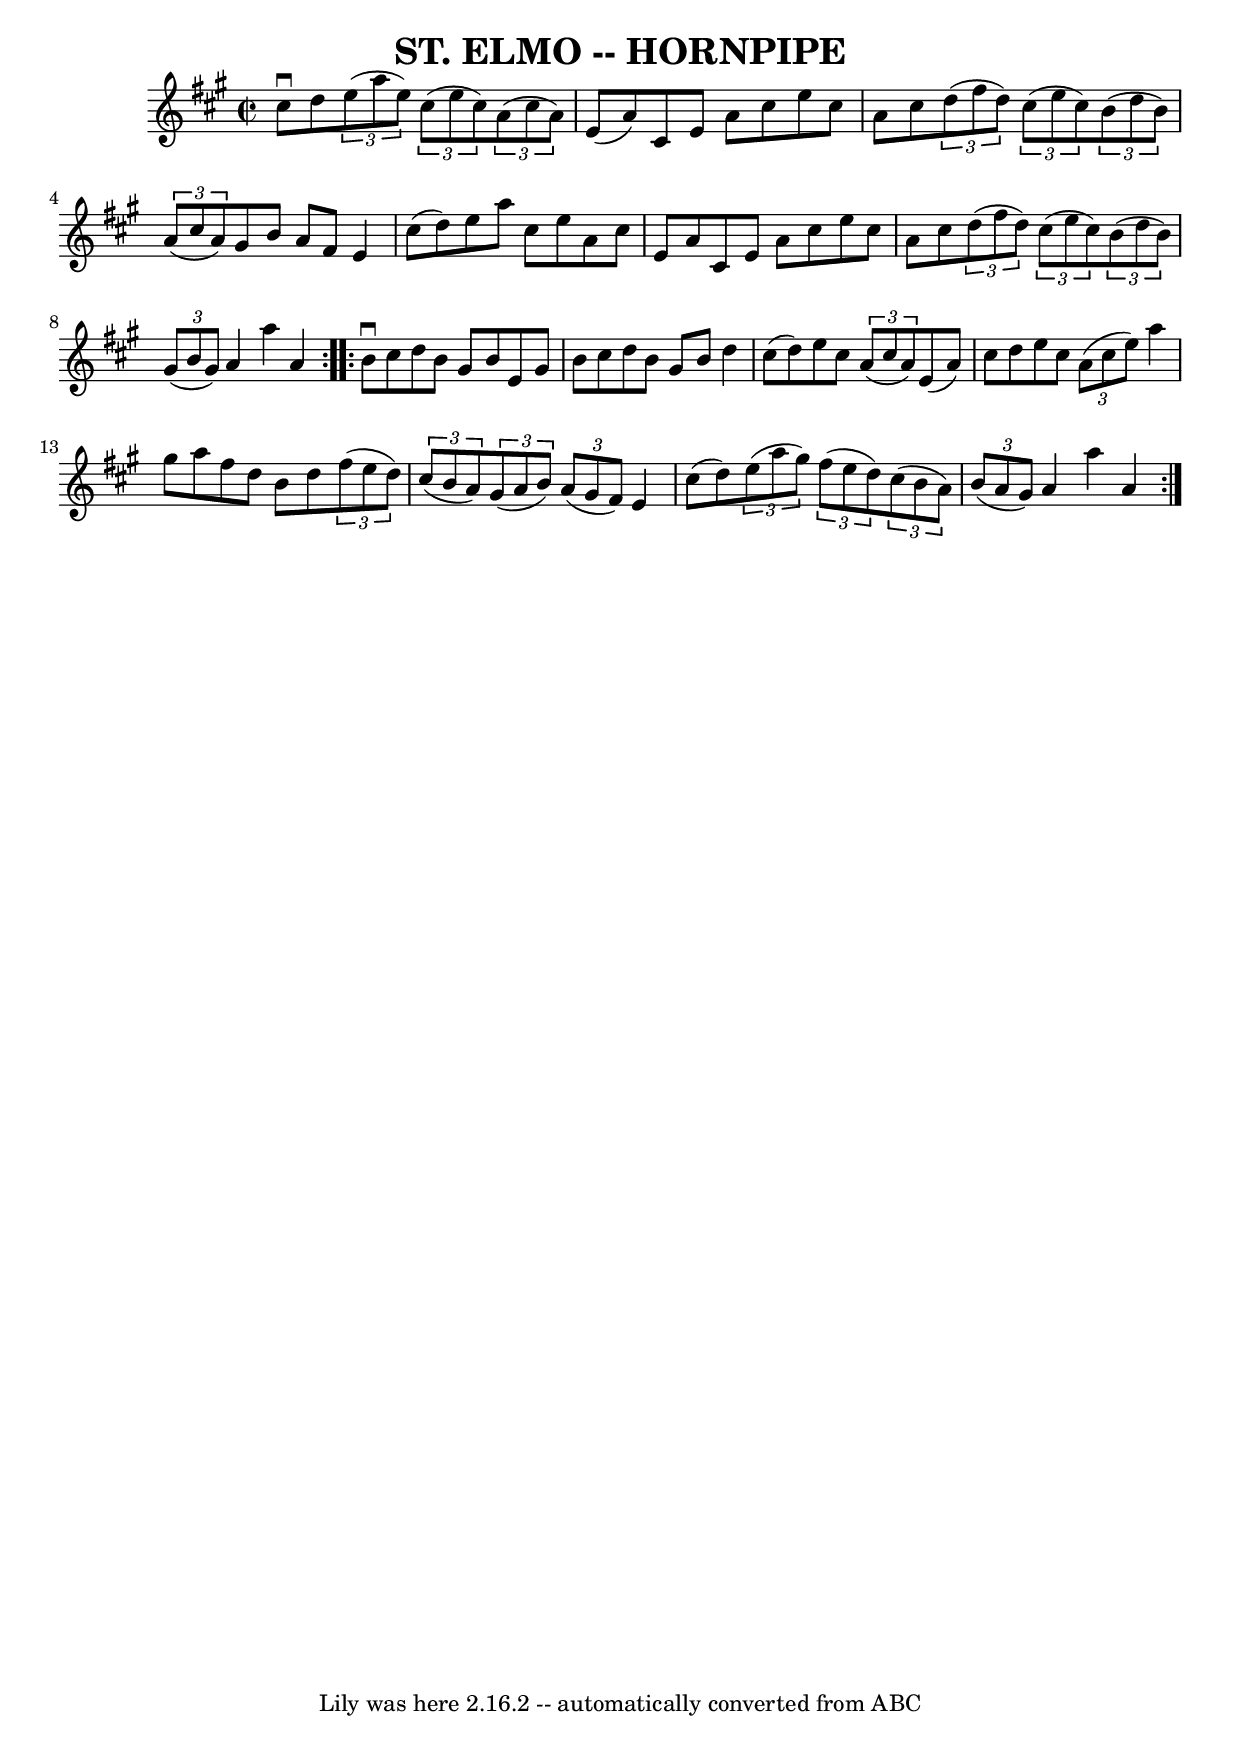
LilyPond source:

\version "2.16.2"
\include "Mammoth.ily"
\header {
  %% book = "Ryan's Mammoth Collection of Fiddle Tunes"
  crossRefNumber = "1"
  footnotes = ""
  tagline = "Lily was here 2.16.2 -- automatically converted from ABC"
  title = "ST. ELMO -- HORNPIPE"

}
voicedefault =  {



  \repeat volta 2 {

    \override Staff.TimeSignature #'style = #'C
    \time 2/2 
    \key a \major
    cis''8^\downbow d''8        |
    
    \times 2/3 { e''8 (a''8 e''8) 
	       }   \times 2/3 { cis''8 (e''8    
				cis''8) 
			      }   \times 2/3 { a'8 (cis''8 a'8) 
					     } e'8 (a'8)    |
    cis'8 e'8 a'8 cis''8 e''8 cis''8 a'8 cis''8     |
    \times 2/3 { d''8 (fis''8 d''8) 
	       }   \times 2/3 { cis''8 
				(e''8 cis''8) 
			      }   \times 2/3 { b'8 (d''8 b'8) 
					     }   
    \times 2/3 { a'8 (cis''8 a'8) 
	       }   |
    gis'8 b'8 a'8    
    fis'8 e'4 cis''8 (d''8)   | |
    e''8 a''8    
    cis''8 e''8 a'8 cis''8 e'8 a'8    |
    cis'8 e'8 a'8 
    cis''8 e''8 cis''8 a'8 cis''8    |
    \times 2/3 { d''8 
		 (fis''8 d''8) 
	       }   \times 2/3 { cis''8 (e''8 cis''8) 
			      }   
    \times 2/3 { b'8 (d''8 b'8) 
	       }   \times 2/3 { gis'8 (b'8    
				gis'8) 
			      }   |
    a'4 a''4 a'4    
  }     
  \repeat volta 2 {
    b'8^\downbow cis''8        |
    d''8 b'8 gis'8 b'8 e'8    
    gis'8 b'8 cis''8    |
    d''8 b'8 gis'8 b'8 d''4    
    cis''8 (d''8)   |
    e''8 cis''8    \times 2/3 { a'8 (
				cis''8 a'8) 
			      } e'8 (a'8) cis''8 d''8    |
    e''8    
    cis''8    \times 2/3 { a'8 (cis''8 e''8) 
			 } a''4 gis''8 a''8   | |
    fis''8 d''8 b'8 d''8    \times 2/3 {   
      fis''8 (e''8 d''8) 
    }   \times 2/3 { cis''8 (b'8 a'8) 
		   }    |
    \times 2/3 { gis'8 (a'8 b'8) 
	       }   \times 2/3 { a'8 (
				gis'8 fis'8) 
			      } e'4 cis''8 (d''8)   |
    \times 2/3 {   
      e''8 (a''8 gis''8) 
    }   \times 2/3 { fis''8 (e''8 d''8) 
		   }   
    \times 2/3 { cis''8 (b'8 a'8) 
	       }   \times 2/3 { b'8 (a'8    
				gis'8) 
			      }   |
    a'4 a''4 a'4    
  }   

}

\score{
  <<

    \context Staff="default"
    {
      \voicedefault 
      
    }

  >>
  \layout {
    
  }
  \midi {
  }

}
